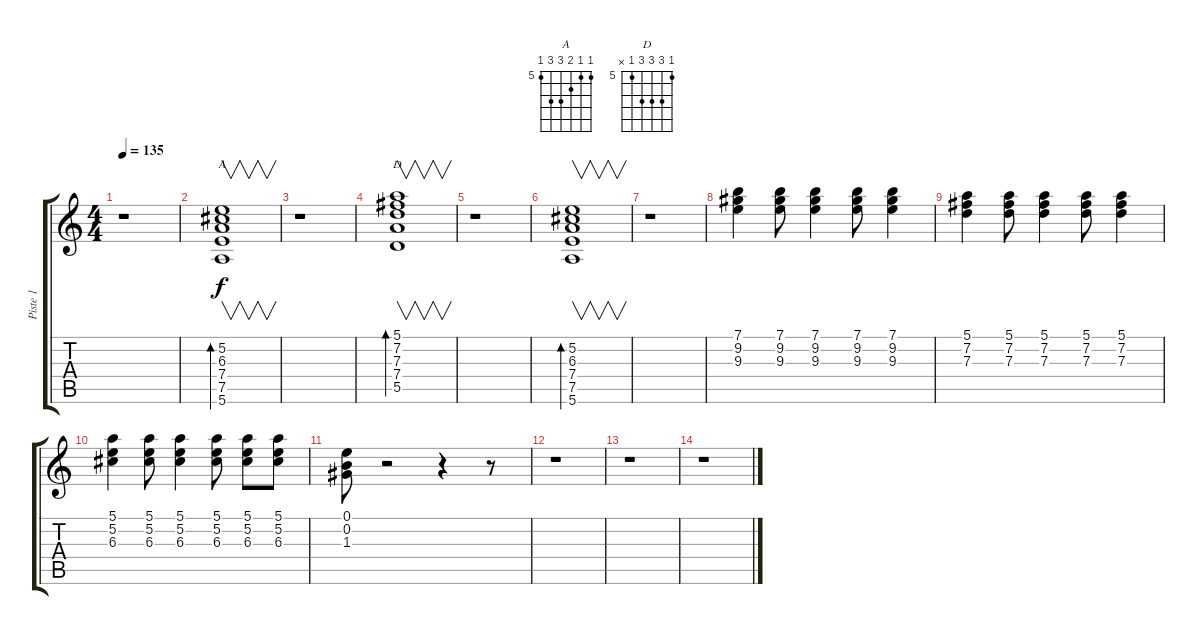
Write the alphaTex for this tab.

\track ("Piste 1" "Piste 1") {instrument electricguitarclean}
\staff {score tabs}
\tuning (E4 B3 G3 D3 A2 E2) {hide}
\chord ("A" 5 5 6 7 7 5) {firstfret 5}
\chord ("D" 5 7 7 7 5 x) {firstfret 5}
\ts (4 4)
\tempo 135
\clef g2
\ks c
r.1{dy f} |
(5.2 6.3 7.4 7.5 5.6).1{v bd 240 ch "A" volume 7} |
r.1 |
(5.1 7.2 7.3 7.4 5.5).1{v bd 240 ch "D" volume 7} |
r.1 |
(5.2 6.3 7.4 7.5 5.6).1{v bd 240 volume 7} |
r.1 |
(7.1 9.2 9.3).4{volume 13} (7.1 9.2 9.3).8 (7.1 9.2 9.3).4 (7.1 9.2 9.3).8 (7.1 9.2 9.3).4 |
(5.1 7.2 7.3).4 (5.1 7.2 7.3).8 (5.1 7.2 7.3).4 (5.1 7.2 7.3).8 (5.1 7.2 7.3).4 |
(5.1 5.2 6.3).4 (5.1 5.2 6.3).8 (5.1 5.2 6.3).4 (5.1 5.2 6.3).8 (5.1 5.2 6.3).8 (5.1 5.2 6.3).8 |
(0.1 0.2 1.3).8 r.2 r.4 r.8 |
r.1 |
r.1 |
r.1
